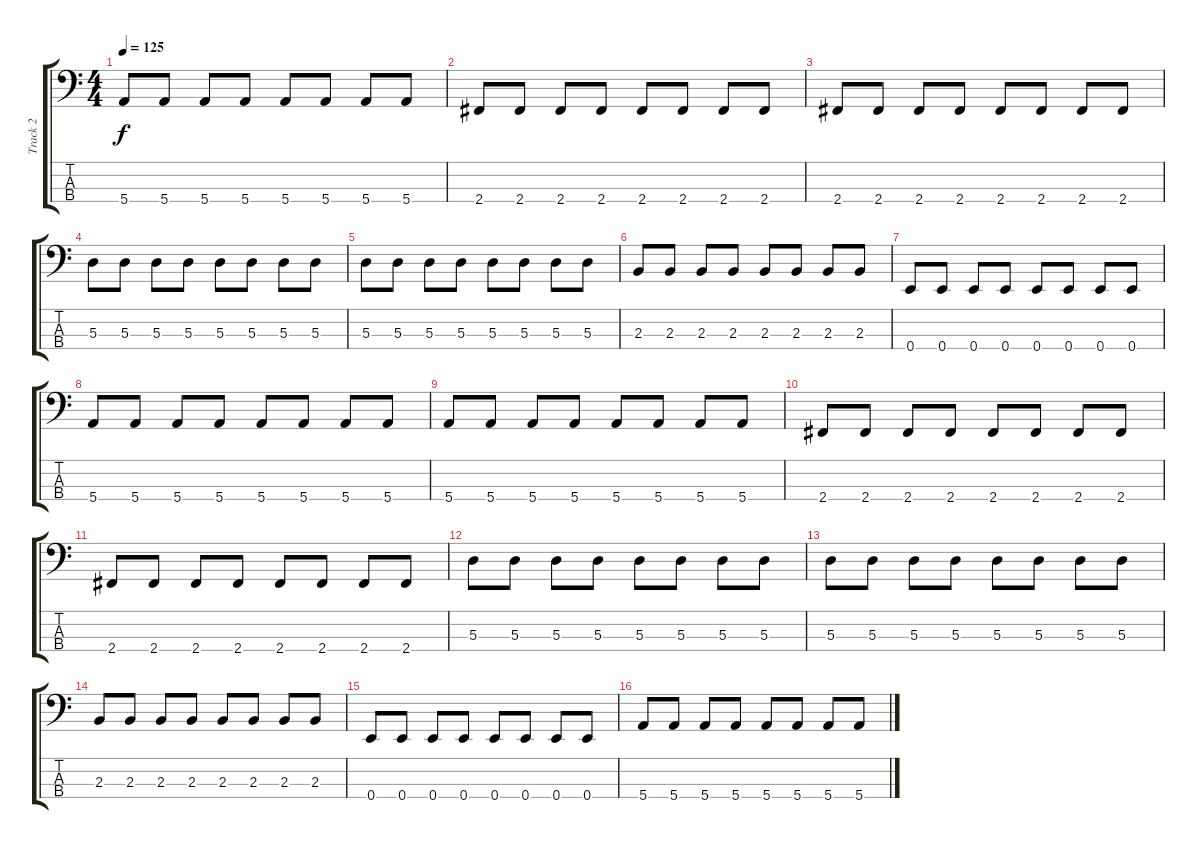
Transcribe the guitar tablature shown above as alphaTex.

\track ("Track 2" "Track 2") {instrument electricbasspick}
\staff {score tabs}
\tuning (G2 D2 A1 E1) {hide}
\ts (4 4)
\tempo 125
\clef f4
\ks c
5.4.8{dy f} 5.4.8 5.4.8 5.4.8 5.4.8 5.4.8 5.4.8 5.4.8 |
2.4.8 2.4.8 2.4.8 2.4.8 2.4.8 2.4.8 2.4.8 2.4.8 |
2.4.8 2.4.8 2.4.8 2.4.8 2.4.8 2.4.8 2.4.8 2.4.8 |
5.3.8 5.3.8 5.3.8 5.3.8 5.3.8 5.3.8 5.3.8 5.3.8 |
5.3.8 5.3.8 5.3.8 5.3.8 5.3.8 5.3.8 5.3.8 5.3.8 |
2.3.8 2.3.8 2.3.8 2.3.8 2.3.8 2.3.8 2.3.8 2.3.8 |
0.4.8 0.4.8 0.4.8 0.4.8 0.4.8 0.4.8 0.4.8 0.4.8 |
5.4.8 5.4.8 5.4.8 5.4.8 5.4.8 5.4.8 5.4.8 5.4.8 |
5.4.8 5.4.8 5.4.8 5.4.8 5.4.8 5.4.8 5.4.8 5.4.8 |
2.4.8 2.4.8 2.4.8 2.4.8 2.4.8 2.4.8 2.4.8 2.4.8 |
2.4.8 2.4.8 2.4.8 2.4.8 2.4.8 2.4.8 2.4.8 2.4.8 |
5.3.8 5.3.8 5.3.8 5.3.8 5.3.8 5.3.8 5.3.8 5.3.8 |
5.3.8 5.3.8 5.3.8 5.3.8 5.3.8 5.3.8 5.3.8 5.3.8 |
2.3.8 2.3.8 2.3.8 2.3.8 2.3.8 2.3.8 2.3.8 2.3.8 |
0.4.8 0.4.8 0.4.8 0.4.8 0.4.8 0.4.8 0.4.8 0.4.8 |
5.4.8 5.4.8 5.4.8 5.4.8 5.4.8 5.4.8 5.4.8 5.4.8
